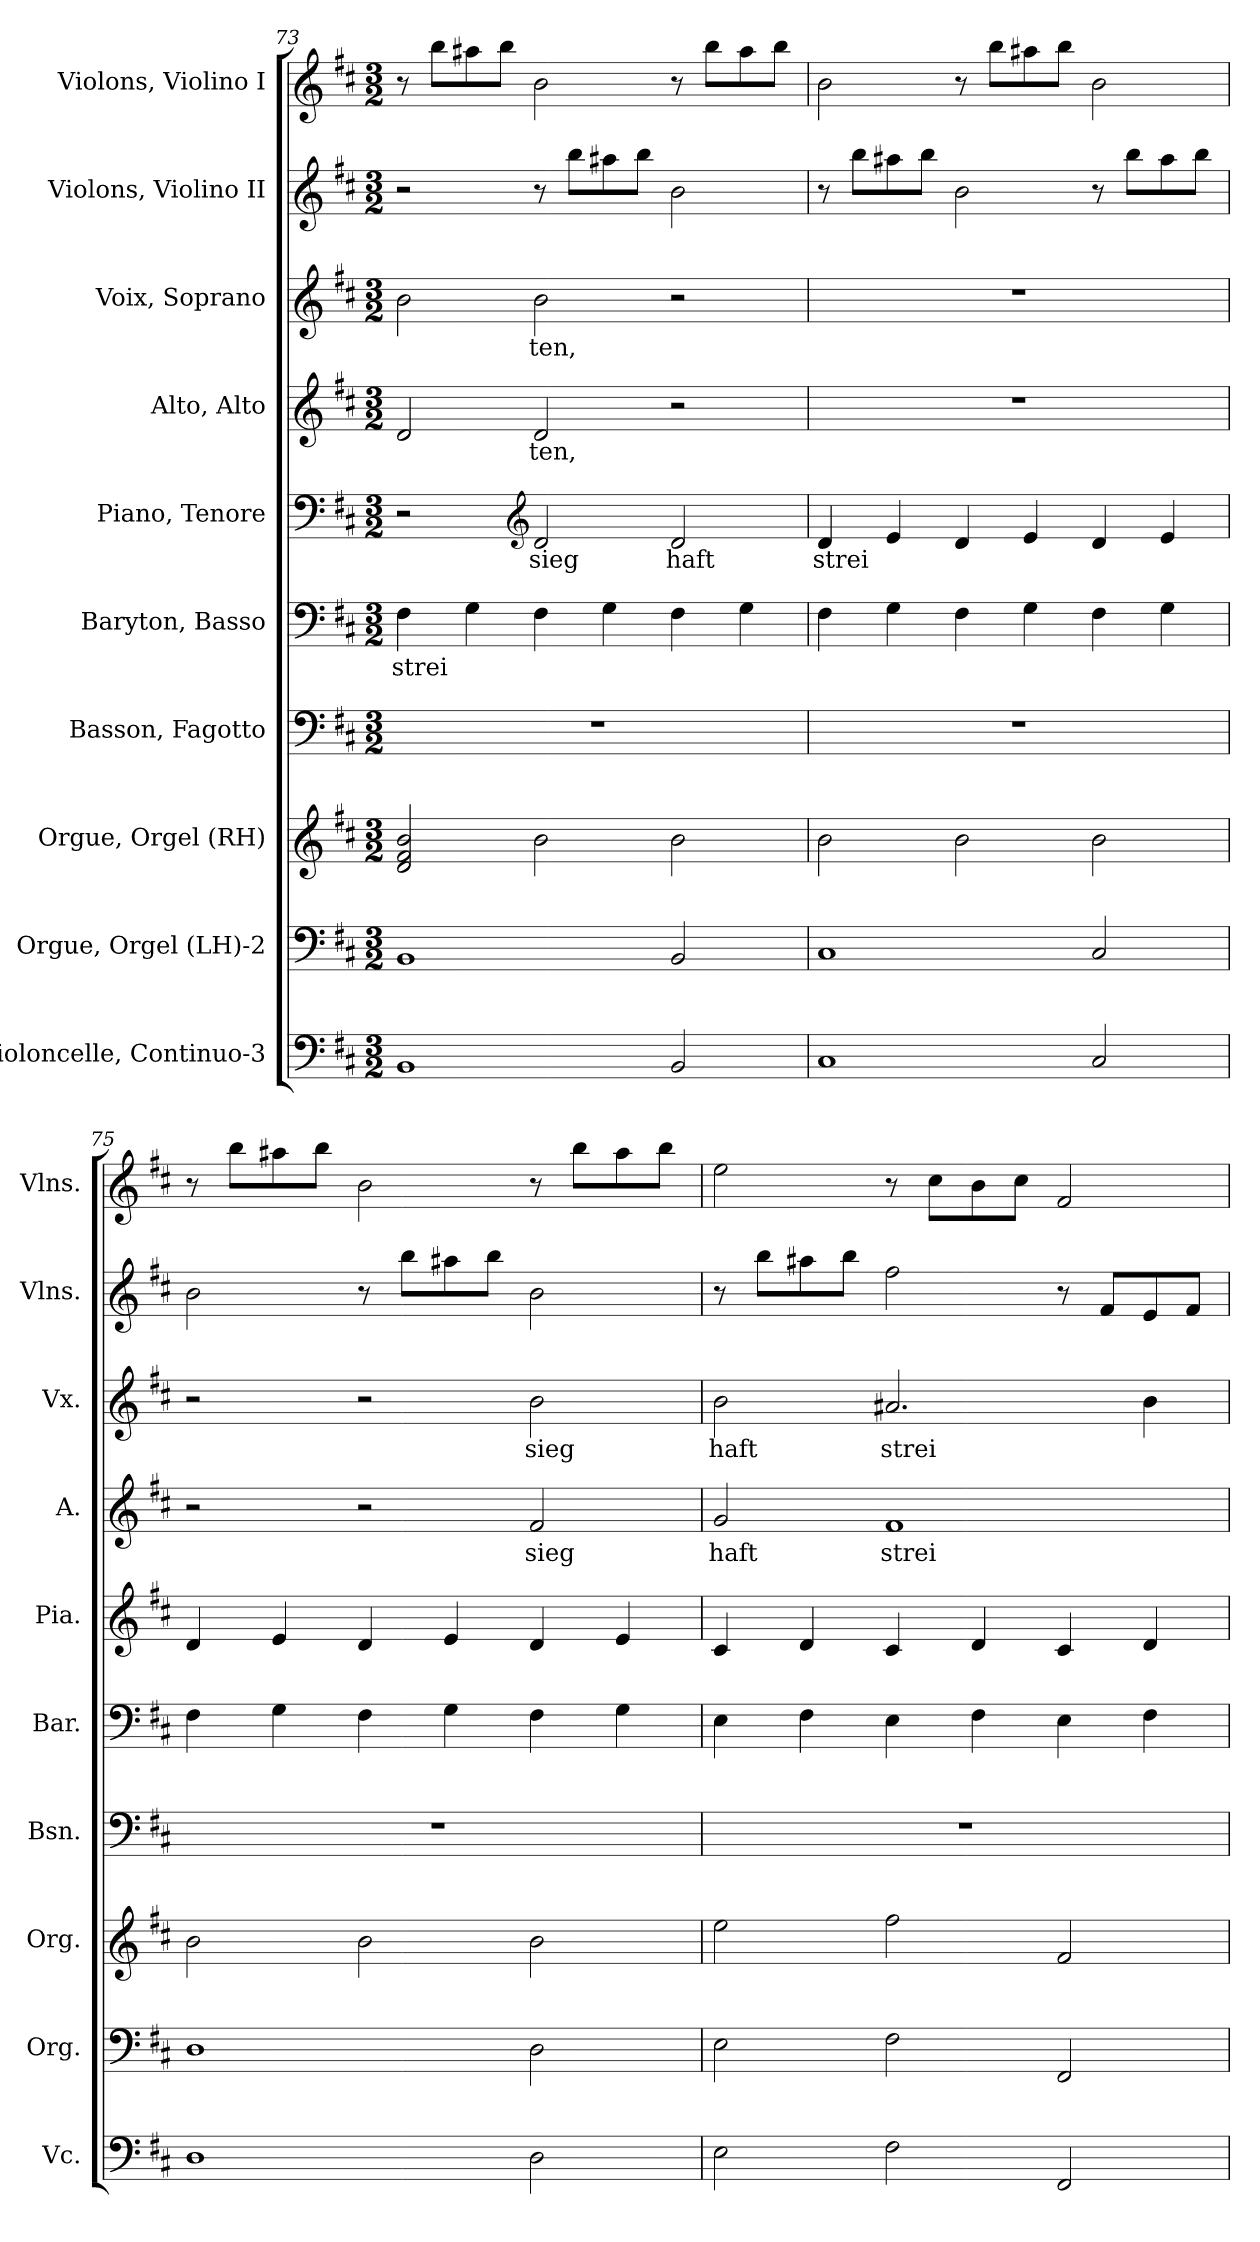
**kern	**kern	**kern	**kern	**kern	**text	**kern	**text	**kern	**text	**kern	**text	**kern	**kern
*part10	*part9	*part8	*part7	*part6	*part6	*part5	*part5	*part4	*part4	*part3	*part3	*part2	*part1
*staff10	*staff9	*staff8	*staff7	*staff6	*staff6	*staff5	*staff5	*staff4	*staff4	*staff3	*staff3	*staff2	*staff1
*I"Violoncelle, Continuo-3	*I"Orgue, Orgel (LH)-2	*I"Orgue, Orgel (RH)	*I"Basson, Fagotto	*I"Baryton, Basso	*	*I"Piano, Tenore	*	*I"Alto, Alto	*	*I"Voix, Soprano	*	*I"Violons, Violino II	*I"Violons, Violino I
*I'Vc.	*I'Org.	*I'Org.	*I'Bsn.	*I'Bar.	*	*I'Pia.	*	*I'A.	*	*I'Vx.	*	*I'Vlns.	*I'Vlns.
!!LO:PB:g=z
*clefF4	*clefF4	*clefG2	*clefF4	*clefF4	*	*clefF4	*	*clefG2	*	*clefG2	*	*clefG2	*clefG2
*k[f#c#]	*k[f#c#]	*k[f#c#]	*k[f#c#]	*k[f#c#]	*	*k[f#c#]	*	*k[f#c#]	*	*k[f#c#]	*	*k[f#c#]	*k[f#c#]
*M3/2	*M3/2	*M3/2	*M3/2	*M3/2	*	*M3/2	*	*M3/2	*	*M3/2	*	*M3/2	*M3/2
=73	=73	=73	=73	=73	=73	=73	=73	=73	=73	=73	=73	=73	=73
1BB	1BB	2d/ 2f#/ 2b/	1.r	4F#\	strei	2r	.	2d/	.	2b\	.	2r	8r
.	.	.	.	.	.	.	.	.	.	.	.	.	8bb\L
.	.	.	.	4G\	.	.	.	.	.	.	.	.	8aa#X\
.	.	.	.	.	.	.	.	.	.	.	.	.	8bb\J
*	*	*	*	*	*	*clefG2	*	*	*	*	*	*	*
.	.	2b\	.	4F#\	.	2d/	sieg	2d/	ten,	2b\	ten,	8r	2b\
.	.	.	.	.	.	.	.	.	.	.	.	8bb\L	.
.	.	.	.	4G\	.	.	.	.	.	.	.	8aa#X\	.
.	.	.	.	.	.	.	.	.	.	.	.	8bb\J	.
2BB/	2BB/	2b\	.	4F#\	.	2d/	haft	2r	.	2r	.	2b\	8r
.	.	.	.	.	.	.	.	.	.	.	.	.	8bb\L
.	.	.	.	4G\	.	.	.	.	.	.	.	.	8aa#\
.	.	.	.	.	.	.	.	.	.	.	.	.	8bb\J
=74	=74	=74	=74	=74	=74	=74	=74	=74	=74	=74	=74	=74	=74
1C#	1C#	2b\	1.r	4F#\	.	4d/	strei	1.r	.	1.r	.	8r	2b\
.	.	.	.	.	.	.	.	.	.	.	.	8bb\L	.
.	.	.	.	4G\	.	4e/	.	.	.	.	.	8aa#X\	.
.	.	.	.	.	.	.	.	.	.	.	.	8bb\J	.
.	.	2b\	.	4F#\	.	4d/	.	.	.	.	.	2b\	8r
.	.	.	.	.	.	.	.	.	.	.	.	.	8bb\L
.	.	.	.	4G\	.	4e/	.	.	.	.	.	.	8aa#X\
.	.	.	.	.	.	.	.	.	.	.	.	.	8bb\J
2C#/	2C#/	2b\	.	4F#\	.	4d/	.	.	.	.	.	8r	2b\
.	.	.	.	.	.	.	.	.	.	.	.	8bb\L	.
.	.	.	.	4G\	.	4e/	.	.	.	.	.	8aa#\	.
.	.	.	.	.	.	.	.	.	.	.	.	8bb\J	.
!!LO:PB:g=z
=75	=75	=75	=75	=75	=75	=75	=75	=75	=75	=75	=75	=75	=75
1D	1D	2b\	1.r	4F#\	.	4d/	.	2r	.	2r	.	2b\	8r
.	.	.	.	.	.	.	.	.	.	.	.	.	8bb\L
.	.	.	.	4G\	.	4e/	.	.	.	.	.	.	8aa#X\
.	.	.	.	.	.	.	.	.	.	.	.	.	8bb\J
.	.	2b\	.	4F#\	.	4d/	.	2r	.	2r	.	8r	2b\
.	.	.	.	.	.	.	.	.	.	.	.	8bb\L	.
.	.	.	.	4G\	.	4e/	.	.	.	.	.	8aa#X\	.
.	.	.	.	.	.	.	.	.	.	.	.	8bb\J	.
2D\	2D\	2b\	.	4F#\	.	4d/	.	2f#/	sieg	2b\	sieg	2b\	8r
.	.	.	.	.	.	.	.	.	.	.	.	.	8bb\L
.	.	.	.	4G\	.	4e/	.	.	.	.	.	.	8aa#\
.	.	.	.	.	.	.	.	.	.	.	.	.	8bb\J
=76	=76	=76	=76	=76	=76	=76	=76	=76	=76	=76	=76	=76	=76
2E\	2E\	2ee\	1.r	4E\	.	4c#/	.	2g/	haft	2b\	haft	8r	2ee\
.	.	.	.	.	.	.	.	.	.	.	.	8bb\L	.
.	.	.	.	4F#\	.	4d/	.	.	.	.	.	8aa#X\	.
.	.	.	.	.	.	.	.	.	.	.	.	8bb\J	.
2F#\	2F#\	2ff#\	.	4E\	.	4c#/	.	1f#	strei	2.a#X/	strei	2ff#\	8r
.	.	.	.	.	.	.	.	.	.	.	.	.	8cc#\L
.	.	.	.	4F#\	.	4d/	.	.	.	.	.	.	8b\
.	.	.	.	.	.	.	.	.	.	.	.	.	8cc#\J
2FF#/	2FF#/	2f#/	.	4E\	.	4c#/	.	.	.	.	.	8r	2f#/
.	.	.	.	.	.	.	.	.	.	.	.	8f#/L	.
.	.	.	.	4F#\	.	4d/	.	.	.	4b\	.	8e/	.
.	.	.	.	.	.	.	.	.	.	.	.	8f#/J	.
=	=	=	=	=	=	=	=	=	=	=	=	=	=
*-	*-	*-	*-	*-	*-	*-	*-	*-	*-	*-	*-	*-	*-
